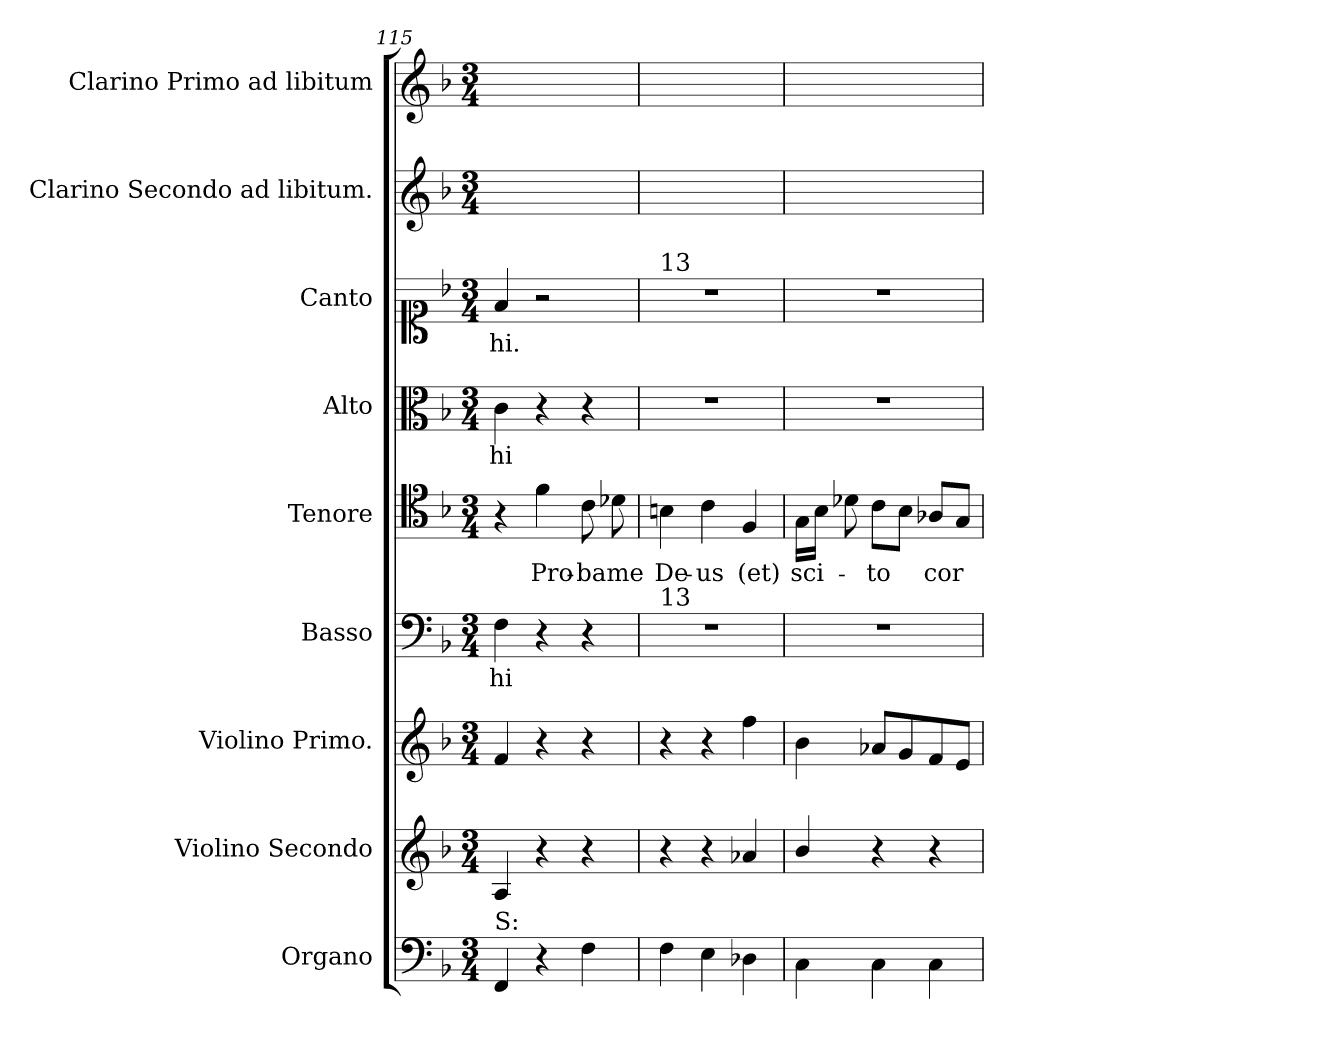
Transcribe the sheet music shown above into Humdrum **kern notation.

**kern	**kern	**dynam	**kern	**dynam	**kern	**text	**kern	**text	**kern	**text	**kern	**text	**kern	**kern
*part9	*part8	*part8	*part7	*part7	*part6	*part6	*part5	*part5	*part4	*part4	*part3	*part3	*part2	*part1
*staff9	*staff8	*staff8	*staff7	*staff7	*staff6	*staff6	*staff5	*staff5	*staff4	*staff4	*staff3	*staff3	*staff2	*staff1
*I"Organo	*I"Violino Secondo	*	*I"Violino Primo.	*	*I"Basso	*	*I"Tenore	*	*I"Alto	*	*I"Canto	*	*I"Clarino Secondo ad libitum.	*I"Clarino Primo ad libitum
*I'org	*	*	*I'vl I	*	*I'B	*	*I'T	*	*I'A	*	*I'C	*	*I'clno II	*I'clno I
*clefF4	*clefG2	*	*clefG2	*	*clefF4	*	*clefC4	*	*clefC3	*	*clefC1	*	*clefG2	*clefG2
*k[b-]	*k[b-]	*	*k[b-]	*	*k[b-]	*	*k[b-]	*	*k[b-]	*	*k[b-]	*	*k[b-]	*k[b-]
*F:	*F:	*	*F:	*	*F:	*	*F:	*	*F:	*	*F:	*	*F:	*F:
*M3/4	*M3/4	*	*M3/4	*	*M3/4	*	*M3/4	*	*M3/4	*	*M3/4	*	*M3/4	*M3/4
=115	=115	=115	=115	=115	=115	=115	=115	=115	=115	=115	=115	=115	=115	=115
!LO:TX:a:t=S&colon;	!	!	!	!	!	!	!	!	!	!	!	!	!	!
4FF/	4A/	.	4f/	.	4F\	-hi	4r	.	4c\	-hi	4f/	-hi.	2.ryy	2.ryy
4r	4r	.	4r	.	4r	.	4f\	Pro-	4r	.	2r	.	.	.
4F\	4r	.	4r	.	4r	.	8c\	-ba	4r	.	.	.	.	.
.	.	.	.	.	.	.	8d-X\	me	.	.	.	.	.	.
=116	=116	=116	=116	=116	=116	=116	=116	=116	=116	=116	=116	=116	=116	=116
!	!	!	!	!	!	!	!	!	!	!	!LO:TX:a:t=13	!	!	!
!	!	!	!	!	!LO:TX:a:t=13	!	!	!	!	!	!	!	!	!
4F\	4r	.	4r	.	2.r	.	4Bn\	De-	2.r	.	2.r	.	2.ryy	2.ryy
4E\	4r	.	4r	.	.	.	4c\	-us	.	.	.	.	.	.
!	!	!LO:DY:b	!	!	!	!	!	!	!	!	!	!	!	!
4D-X\	4a-X/	p&colon;	4ff\	p&colon;	.	.	4F/	(et)	.	.	.	.	.	.
=117	=117	=117	=117	=117	=117	=117	=117	=117	=117	=117	=117	=117	=117	=117
4C\	4b-/	.	4b-\	.	2.r	.	16G\LL	sci-	2.r	.	2.r	.	2.ryy	2.ryy
.	.	.	.	.	.	.	16B-\JJ	.	.	.	.	.	.	.
.	.	.	.	.	.	.	8d-X\	.	.	.	.	.	.	.
4C\	4r	.	8a-X/L	.	.	.	8c\L	-to	.	.	.	.	.	.
.	.	.	8g/	.	.	.	8B-\J	.	.	.	.	.	.	.
4C\	4r	.	8f/	.	.	.	8A-X/L	cor	.	.	.	.	.	.
.	.	.	8e/J	.	.	.	8G/J	.	.	.	.	.	.	.
=	=	=	=	=	=	=	=	=	=	=	=	=	=	=
*-	*-	*-	*-	*-	*-	*-	*-	*-	*-	*-	*-	*-	*-	*-
